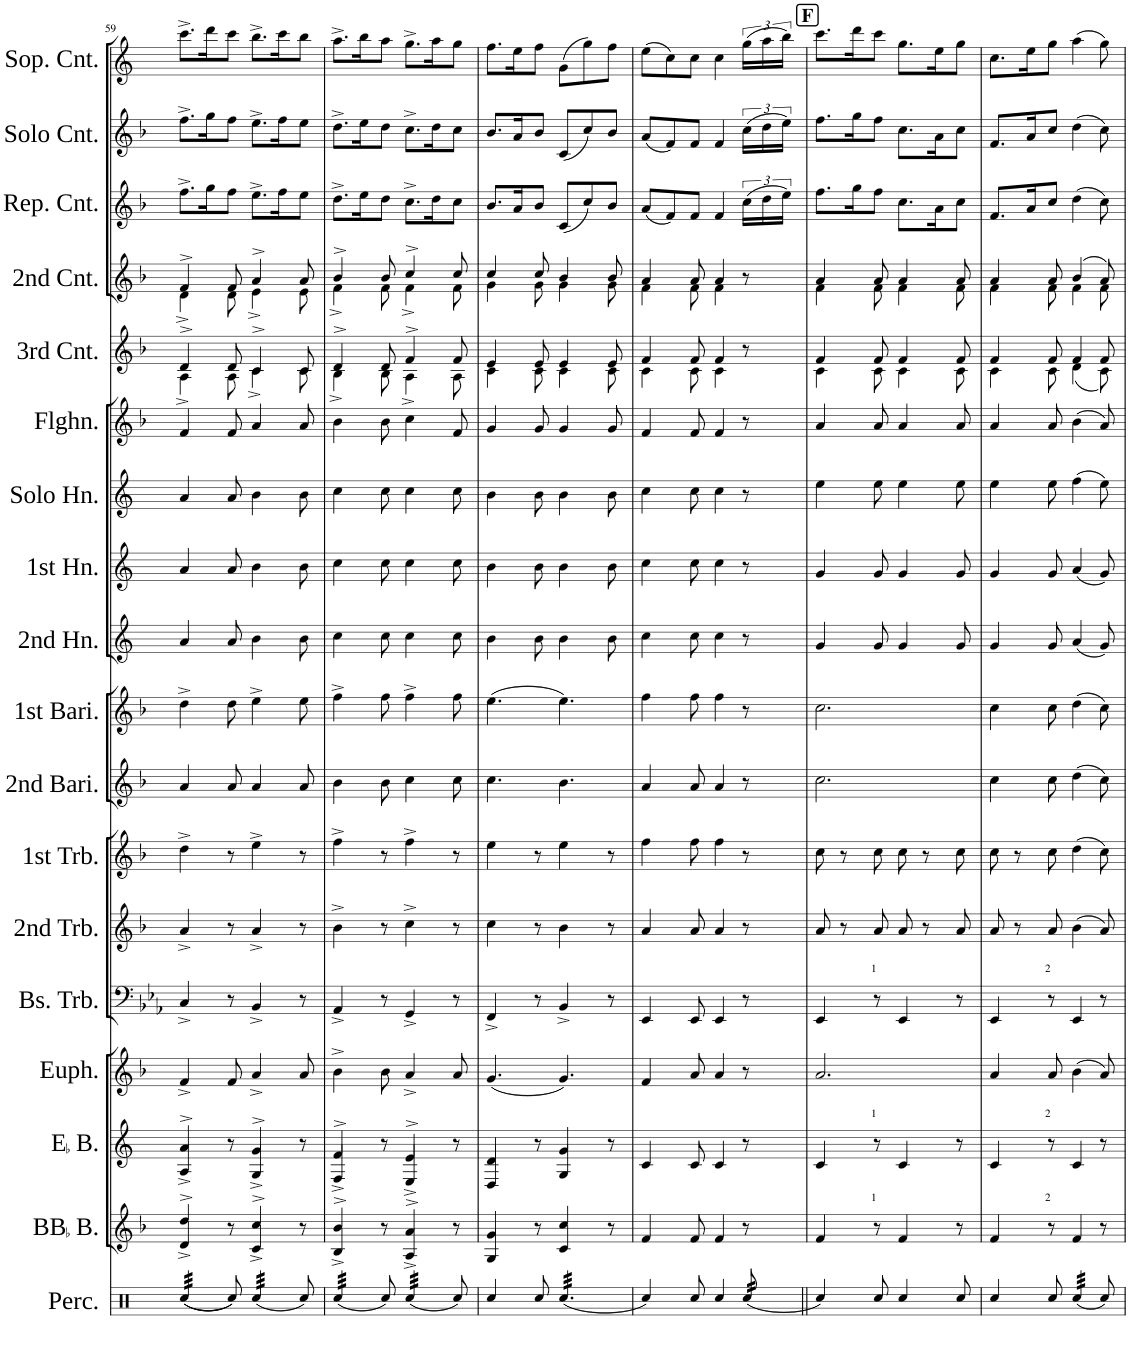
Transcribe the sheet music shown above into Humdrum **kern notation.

**kern	**kern	**kern	**kern	**kern	**kern	**kern	**kern	**kern	**kern	**kern	**kern	**kern	**kern	**kern	**kern	**kern	**kern
*part18	*part17	*part16	*part15	*part14	*part13	*part12	*part11	*part10	*part9	*part8	*part7	*part6	*part5	*part4	*part3	*part2	*part1
*staff18	*staff17	*staff16	*staff15	*staff14	*staff13	*staff12	*staff11	*staff10	*staff9	*staff8	*staff7	*staff6	*staff5	*staff4	*staff3	*staff2	*staff1
*I"Percussion (snare drum)	*I"BBaccidentalFlat Bass	*I"EaccidentalFlat Bass	*I"Euphonium	*I"Bass Trombone	*I"2nd Trombone	*I"1st Trombone	*I"2nd Baritone	*I"1st Baritone	*I"2nd Horn	*I"1st Horn	*I"Solo Horn	*I"Flugel Horn	*I"3rd Cornet	*I"2nd Cornet	*I"Repiano Cornet	*I"Solo Cornet	*I"Soprano Cornet
*I'Perc.	*I'BBaccidentalFlat B.	*I'EaccidentalFlat B.	*I'Euph.	*I'Bs. Trb.	*I'2nd Trb.	*I'1st Trb.	*I'2nd Bari.	*I'1st Bari.	*I'2nd Hn.	*I'1st Hn.	*I'Solo Hn.	*I'Flghn.	*I'3rd Cnt.	*I'2nd Cnt.	*I'Rep. Cnt.	*I'Solo Cnt.	*I'Sop. Cnt.
!!LO:PB:g=z
*clefX	*clefG2	*clefG2	*clefG2	*clefF4	*clefG2	*clefG2	*clefG2	*clefG2	*clefG2	*clefG2	*clefG2	*clefG2	*clefG2	*clefG2	*clefG2	*clefG2	*clefG2
*	*Trd15c26	*Trd12c21	*Trd8c14	*	*Trd8c14	*Trd8c14	*Trd8c14	*Trd8c14	*Trd5c9	*Trd5c9	*Trd5c9	*Trd1c2	*Trd1c2	*Trd1c2	*Trd1c2	*Trd1c2	*Trd-2c-3
*k[]	*k[b-]	*k[]	*k[b-]	*k[b-e-a-]	*k[b-]	*k[b-]	*k[b-]	*k[b-]	*k[]	*k[]	*k[]	*k[b-]	*k[b-]	*k[b-]	*k[b-]	*k[b-]	*k[]
*M6/8	*M6/8	*M6/8	*M6/8	*M6/8	*M6/8	*M6/8	*M6/8	*M6/8	*M6/8	*M6/8	*M6/8	*M6/8	*M6/8	*M6/8	*M6/8	*M6/8	*M6/8
=59	=59	=59	=59	=59	=59	=59	=59	=59	=59	=59	=59	=59	=59	=59	=59	=59	=59
*	*^	*^	*	*^	*	*	*	*	*	*	*	*	*^	*^	*	*	*
*tremolo	*	*	*	*	*	*	*	*	*	*	*	*	*	*	*	*	*	*	*	*	*	*
((32Rcc/LLL	4dd^/	4d^</	4a^/	4A^</	4f^/	4C^</	8ryy	4a^/	4dd^\	4a/	4dd^\	4a/	4a/	4a/	4f/	4d^/	4A^\	4f^/	4d^\	8.ff^\L	8.ff^\L	8.ccc^\L
((32Rcc/	.	.	.	.	.	.	.	.	.	.	.	.	.	.	.	.	.	.	.	.	.	.
((32Rcc/	.	.	.	.	.	.	.	.	.	.	.	.	.	.	.	.	.	.	.	.	.	.
((32Rcc/	.	.	.	.	.	.	.	.	.	.	.	.	.	.	.	.	.	.	.	.	.	.
((32Rcc/	.	.	.	.	.	.	.	.	.	.	.	.	.	.	.	.	.	.	.	.	.	.
((32Rcc/	.	.	.	.	.	.	.	.	.	.	.	.	.	.	.	.	.	.	.	.	.	.
*	*	*	*	*	*	*v	*v	*	*	*	*	*	*	*	*	*	*	*	*	*	*	*
((32Rcc/	.	.	.	.	.	.	.	.	.	.	.	.	.	.	.	.	.	.	16gg\K	16gg\K	16ddd\K
((32Rcc/JJJ	.	.	.	.	.	.	.	.	.	.	.	.	.	.	.	.	.	.	.	.	.
*Xtremolo	*	*	*	*	*	*	*	*	*	*	*	*	*	*	*	*	*	*	*	*	*
8Rcc/))	8r	8ryy	8r	8ryy	8f/	8r	8r	8r	8a/	8dd\	8a/	8a/	8a/	8f/	8d/	8A\	8f/	8d\	8ff\J	8ff\J	8ccc\J
*tremolo	*	*	*	*	*	*	*	*	*	*	*	*	*	*	*	*	*	*	*	*	*
(32Rcc/LLL	4cc^/	4c^</	4g^/	4G^</	4a^/	4BB-^/	4a^/	4ee^\	4a/	4ee^\	4b\	4b\	4b\	4a/	4c^/	4c^\	4a^/	4e^\	8.ee^\L	8.ee^\L	8.bb^\L
(32Rcc/	.	.	.	.	.	.	.	.	.	.	.	.	.	.	.	.	.	.	.	.	.
(32Rcc/	.	.	.	.	.	.	.	.	.	.	.	.	.	.	.	.	.	.	.	.	.
(32Rcc/	.	.	.	.	.	.	.	.	.	.	.	.	.	.	.	.	.	.	.	.	.
(32Rcc/	.	.	.	.	.	.	.	.	.	.	.	.	.	.	.	.	.	.	.	.	.
(32Rcc/	.	.	.	.	.	.	.	.	.	.	.	.	.	.	.	.	.	.	.	.	.
(32Rcc/	.	.	.	.	.	.	.	.	.	.	.	.	.	.	.	.	.	.	16ff\K	16ff\K	16ccc\K
(32Rcc/JJJ	.	.	.	.	.	.	.	.	.	.	.	.	.	.	.	.	.	.	.	.	.
*Xtremolo	*	*	*	*	*	*	*	*	*	*	*	*	*	*	*	*	*	*	*	*	*
*	*	*	*	*	*	*^	*	*	*	*	*	*	*	*	*	*	*	*	*	*	*
8Rcc/)	8r	8ryy	8r	8ryy	8a/	8r	8ryy	8r	8r	8a/	8ee\	8b\	8b\	8b\	8a/	8c/	8c\	8a/	8e\	8ee\J	8ee\J	8bb\J
=60	=60	=60	=60	=60	=60	=60	=60	=60	=60	=60	=60	=60	=60	=60	=60	=60	=60	=60	=60	=60	=60	=60
*tremolo	*	*	*	*	*	*	*	*	*	*	*	*	*	*	*	*	*	*	*	*	*	*
(32Rcc/LLL	4b-^/	4B-^</	4f^/	4F^</	4b-^\	4AA-^/	8ryy	4b-^\	4ff^\	4b-\	4ff^\	4cc\	4cc\	4cc\	4b-\	4d^/	4B-^\	4b-^/	4f^\	8.dd^\L	8.dd^\L	8.aa^\L
(32Rcc/	.	.	.	.	.	.	.	.	.	.	.	.	.	.	.	.	.	.	.	.	.	.
(32Rcc/	.	.	.	.	.	.	.	.	.	.	.	.	.	.	.	.	.	.	.	.	.	.
(32Rcc/	.	.	.	.	.	.	.	.	.	.	.	.	.	.	.	.	.	.	.	.	.	.
(32Rcc/	.	.	.	.	.	.	.	.	.	.	.	.	.	.	.	.	.	.	.	.	.	.
(32Rcc/	.	.	.	.	.	.	.	.	.	.	.	.	.	.	.	.	.	.	.	.	.	.
*	*	*	*	*	*	*v	*v	*	*	*	*	*	*	*	*	*	*	*	*	*	*	*
(32Rcc/	.	.	.	.	.	.	.	.	.	.	.	.	.	.	.	.	.	.	16ee\K	16ee\K	16bb\K
(32Rcc/JJJ	.	.	.	.	.	.	.	.	.	.	.	.	.	.	.	.	.	.	.	.	.
*Xtremolo	*	*	*	*	*	*	*	*	*	*	*	*	*	*	*	*	*	*	*	*	*
8Rcc/)	8r	8ryy	8r	8ryy	8b-\	8r	8r	8r	8b-\	8ff\	8cc\	8cc\	8cc\	8b-\	8d/	8B-\	8b-/	8f\	8dd\J	8dd\J	8aa\J
*tremolo	*	*	*	*	*	*	*	*	*	*	*	*	*	*	*	*	*	*	*	*	*
(32Rcc/LLL	4a^/	4A^</	4e^/	4E^</	4a^/	4GG^/	4cc^\	4ff^\	4cc\	4ff^\	4cc\	4cc\	4cc\	4cc\	4f^/	4A^\	4cc^/	4f^\	8.cc^\L	8.cc^\L	8.gg^\L
(32Rcc/	.	.	.	.	.	.	.	.	.	.	.	.	.	.	.	.	.	.	.	.	.
(32Rcc/	.	.	.	.	.	.	.	.	.	.	.	.	.	.	.	.	.	.	.	.	.
(32Rcc/	.	.	.	.	.	.	.	.	.	.	.	.	.	.	.	.	.	.	.	.	.
(32Rcc/	.	.	.	.	.	.	.	.	.	.	.	.	.	.	.	.	.	.	.	.	.
(32Rcc/	.	.	.	.	.	.	.	.	.	.	.	.	.	.	.	.	.	.	.	.	.
(32Rcc/	.	.	.	.	.	.	.	.	.	.	.	.	.	.	.	.	.	.	16dd\K	16dd\K	16aa\K
(32Rcc/JJJ	.	.	.	.	.	.	.	.	.	.	.	.	.	.	.	.	.	.	.	.	.
*Xtremolo	*	*	*	*	*	*	*	*	*	*	*	*	*	*	*	*	*	*	*	*	*
*	*	*	*	*	*	*^	*	*	*	*	*	*	*	*	*	*	*	*	*	*	*
8Rcc/)	8r	8ryy	8r	8ryy	8a/	8r	8ryy	8r	8r	8cc\	8ff\	8cc\	8cc\	8cc\	8f/	8f/	8A\	8cc/	8f\	8cc\J	8cc\J	8gg\J
=61	=61	=61	=61	=61	=61	=61	=61	=61	=61	=61	=61	=61	=61	=61	=61	=61	=61	=61	=61	=61	=61	=61
4Rcc/	4g/	4G/	4d/	4D/	(4.g/	4FF^/	8ryy	4cc\	4ee\	4.cc\	(4.ee\	4b\	4b\	4b\	4g/	4e/	4c\	4cc/	4g\	8.b-/L	8.b-/L	8.ff\L
*	*	*	*	*	*	*v	*v	*	*	*	*	*	*	*	*	*	*	*	*	*	*	*
.	.	.	.	.	.	.	.	.	.	.	.	.	.	.	.	.	.	.	16a/K	16a/K	16ee\K
8Rcc/	8r	8ryy	8r	8ryy	.	8r	8r	8r	.	.	8b\	8b\	8b\	8g/	8e/	8c\	8cc/	8g\	8b-/J	8b-/J	8ff\J
*tremolo	*	*	*	*	*	*	*	*	*	*	*	*	*	*	*	*	*	*	*	*	*
(32Rcc/LLL	4cc/	4c/	4g/	4G/	4.g/)	4BB-^/	4b-\	4ee\	4.b-\	4.ee\)	4b\	4b\	4b\	4g/	4e/	4c\	4b-/	4g\	(8c/L	(8c/L	(8g\L
(32Rcc/	.	.	.	.	.	.	.	.	.	.	.	.	.	.	.	.	.	.	.	.	.
(32Rcc/	.	.	.	.	.	.	.	.	.	.	.	.	.	.	.	.	.	.	.	.	.
(32Rcc/	.	.	.	.	.	.	.	.	.	.	.	.	.	.	.	.	.	.	.	.	.
(32Rcc/	.	.	.	.	.	.	.	.	.	.	.	.	.	.	.	.	.	.	8cc/)	8cc/)	8gg\)
(32Rcc/	.	.	.	.	.	.	.	.	.	.	.	.	.	.	.	.	.	.	.	.	.
(32Rcc/	.	.	.	.	.	.	.	.	.	.	.	.	.	.	.	.	.	.	.	.	.
(32Rcc/	.	.	.	.	.	.	.	.	.	.	.	.	.	.	.	.	.	.	.	.	.
*	*	*	*	*	*	*^	*	*	*	*	*	*	*	*	*	*	*	*	*	*	*
(32Rcc/	8r	8ryy	8r	8ryy	.	8r	8ryy	8r	8r	.	.	8b\	8b\	8b\	8g/	8e/	8c\	8b-/	8g\	8b-/J	8b-/J	8ff\J
(32Rcc/	.	.	.	.	.	.	.	.	.	.	.	.	.	.	.	.	.	.	.	.	.	.
(32Rcc/	.	.	.	.	.	.	.	.	.	.	.	.	.	.	.	.	.	.	.	.	.	.
(32Rcc/JJJ	.	.	.	.	.	.	.	.	.	.	.	.	.	.	.	.	.	.	.	.	.	.
*Xtremolo	*	*	*	*	*	*	*	*	*	*	*	*	*	*	*	*	*	*	*	*	*	*
*	*v	*v	*	*	*	*v	*v	*	*	*	*	*	*	*	*	*	*	*	*	*	*	*
*	*	*v	*v	*	*	*	*	*	*	*	*	*	*	*	*	*	*	*	*	*
=62	=62	=62	=62	=62	=62	=62	=62	=62	=62	=62	=62	=62	=62	=62	=62	=62	=62	=62	=62
4Rcc/)	4f/	4c/	4f/	4EE-/	4a/	4ff\	4a/	4ff\	4cc\	4cc\	4cc\	4f/	4f/	4c\	4a/	4f\	(8a/L	(8a/L	(8ee\L
.	.	.	.	.	.	.	.	.	.	.	.	.	.	.	.	.	8f/)	8f/)	8cc\)
8Rcc/	8f/	8c/	8a/	8EE-/	8a/	8ff\	8a/	8ff\	8cc\	8cc\	8cc\	8f/	8f/	8c\	8a/	8f\	8f/J	8f/J	8cc\J
4Rcc/	4f/	4c/	4a/	4EE-/	4a/	4ff\	4a/	4ff\	4cc\	4cc\	4cc\	4f/	4f/	4c\	4a/	4f\	4f/	4f/	4cc\
*tremolo	*	*	*	*	*	*	*	*	*	*	*	*	*	*	*	*	*	*	*
(32Rcc/	8r	8r	8r	8r	8r	8r	8r	8r	8r	8r	8r	8r	8r	8ryy	8r	8ryy	(24cc\LL	(24cc\LL	(24gg\LL
(32Rcc/	.	.	.	.	.	.	.	.	.	.	.	.	.	.	.	.	.	.	.
.	.	.	.	.	.	.	.	.	.	.	.	.	.	.	.	.	24dd\	24dd\	24aa\
(32Rcc/	.	.	.	.	.	.	.	.	.	.	.	.	.	.	.	.	.	.	.
.	.	.	.	.	.	.	.	.	.	.	.	.	.	.	.	.	24ee\JJ)	24ee\JJ)	24bb\JJ)
(32Rcc/	.	.	.	.	.	.	.	.	.	.	.	.	.	.	.	.	.	.	.
*Xtremolo	*	*	*	*	*	*	*	*	*	*	*	*	*	*	*	*	*	*	*
!!LO:REH:place=s1:a:B:cj:fs=14:t=F
=63	=63	=63	=63	=63	=63	=63	=63	=63	=63	=63	=63	=63	=63	=63	=63	=63	=63	=63	=63
4Rcc/)	4f/	4c/	2.a/	4EE-/	8a/	8cc\	2.cc\	2.cc\	4g/	4g/	4ee\	4a/	4f/	4c\	4a/	4f\	8.ff\L	8.ff\L	8.ccc\L
.	.	.	.	.	8r	8r	.	.	.	.	.	.	.	.	.	.	.	.	.
.	.	.	.	.	.	.	.	.	.	.	.	.	.	.	.	.	16gg\K	16gg\K	16ddd\K
!	!	!	!	!LO:TX:a:t=1	!	!	!	!	!	!	!	!	!	!	!	!	!	!	!
!	!	!LO:TX:a:t=1	!	!	!	!	!	!	!	!	!	!	!	!	!	!	!	!	!
!	!LO:TX:a:t=1	!	!	!	!	!	!	!	!	!	!	!	!	!	!	!	!	!	!
8Rcc/	8r	8r	.	8r	8a/	8cc\	.	.	8g/	8g/	8ee\	8a/	8f/	8c\	8a/	8f\	8ff\J	8ff\J	8ccc\J
4Rcc/	4f/	4c/	.	4EE-/	8a/	8cc\	.	.	4g/	4g/	4ee\	4a/	4f/	4c\	4a/	4f\	8.cc\L	8.cc\L	8.gg\L
.	.	.	.	.	8r	8r	.	.	.	.	.	.	.	.	.	.	.	.	.
.	.	.	.	.	.	.	.	.	.	.	.	.	.	.	.	.	16a\K	16a\K	16ee\K
8Rcc/	8r	8r	.	8r	8a/	8cc\	.	.	8g/	8g/	8ee\	8a/	8f/	8c\	8a/	8f\	8cc\J	8cc\J	8gg\J
=64	=64	=64	=64	=64	=64	=64	=64	=64	=64	=64	=64	=64	=64	=64	=64	=64	=64	=64	=64
4Rcc/	4f/	4c/	4a/	4EE-/	8a/	8cc\	4cc\	4cc\	4g/	4g/	4ee\	4a/	4f/	4c\	4a/	4f\	8.f/L	8.f/L	8.cc\L
.	.	.	.	.	8r	8r	.	.	.	.	.	.	.	.	.	.	.	.	.
.	.	.	.	.	.	.	.	.	.	.	.	.	.	.	.	.	16a/K	16a/K	16ee\K
!	!	!	!	!LO:TX:a:t=2	!	!	!	!	!	!	!	!	!	!	!	!	!	!	!
!	!	!LO:TX:a:t=2	!	!	!	!	!	!	!	!	!	!	!	!	!	!	!	!	!
!	!LO:TX:a:t=2	!	!	!	!	!	!	!	!	!	!	!	!	!	!	!	!	!	!
8Rcc/	8r	8r	8a/	8r	8a/	8cc\	8cc\	8cc\	8g/	8g/	8ee\	8a/	8f/	8c\	8a/	8f\	8cc/J	8cc/J	8gg\J
*tremolo	*	*	*	*	*	*	*	*	*	*	*	*	*	*	*	*	*	*	*
(32Rcc/LLL	4f/	4c/	(4b-\	4EE-/	(4b-\	(4dd\	(4dd\	(4dd\	(4a/	(4a/	(4ff\	(4b-\	4f/	(4d\	(4b-/	4f\	(4dd\	(4dd\	(4aa\
(32Rcc/	.	.	.	.	.	.	.	.	.	.	.	.	.	.	.	.	.	.	.
(32Rcc/	.	.	.	.	.	.	.	.	.	.	.	.	.	.	.	.	.	.	.
(32Rcc/	.	.	.	.	.	.	.	.	.	.	.	.	.	.	.	.	.	.	.
(32Rcc/	.	.	.	.	.	.	.	.	.	.	.	.	.	.	.	.	.	.	.
(32Rcc/	.	.	.	.	.	.	.	.	.	.	.	.	.	.	.	.	.	.	.
(32Rcc/	.	.	.	.	.	.	.	.	.	.	.	.	.	.	.	.	.	.	.
(32Rcc/JJJ	.	.	.	.	.	.	.	.	.	.	.	.	.	.	.	.	.	.	.
*Xtremolo	*	*	*	*	*	*	*	*	*	*	*	*	*	*	*	*	*	*	*
8Rcc/)	8r	8r	8a/)	8r	8a/)	8cc\)	8cc\)	8cc\)	8g/)	8g/)	8ee\)	8a/)	8f/	8c\)	8a/)	8f\	8cc\)	8cc\)	8gg\)
*	*	*	*	*	*	*	*	*	*	*	*	*	*v	*v	*	*	*	*	*
*	*	*	*	*	*	*	*	*	*	*	*	*	*	*v	*v	*	*	*
=	=	=	=	=	=	=	=	=	=	=	=	=	=	=	=	=	=
*-	*-	*-	*-	*-	*-	*-	*-	*-	*-	*-	*-	*-	*-	*-	*-	*-	*-
